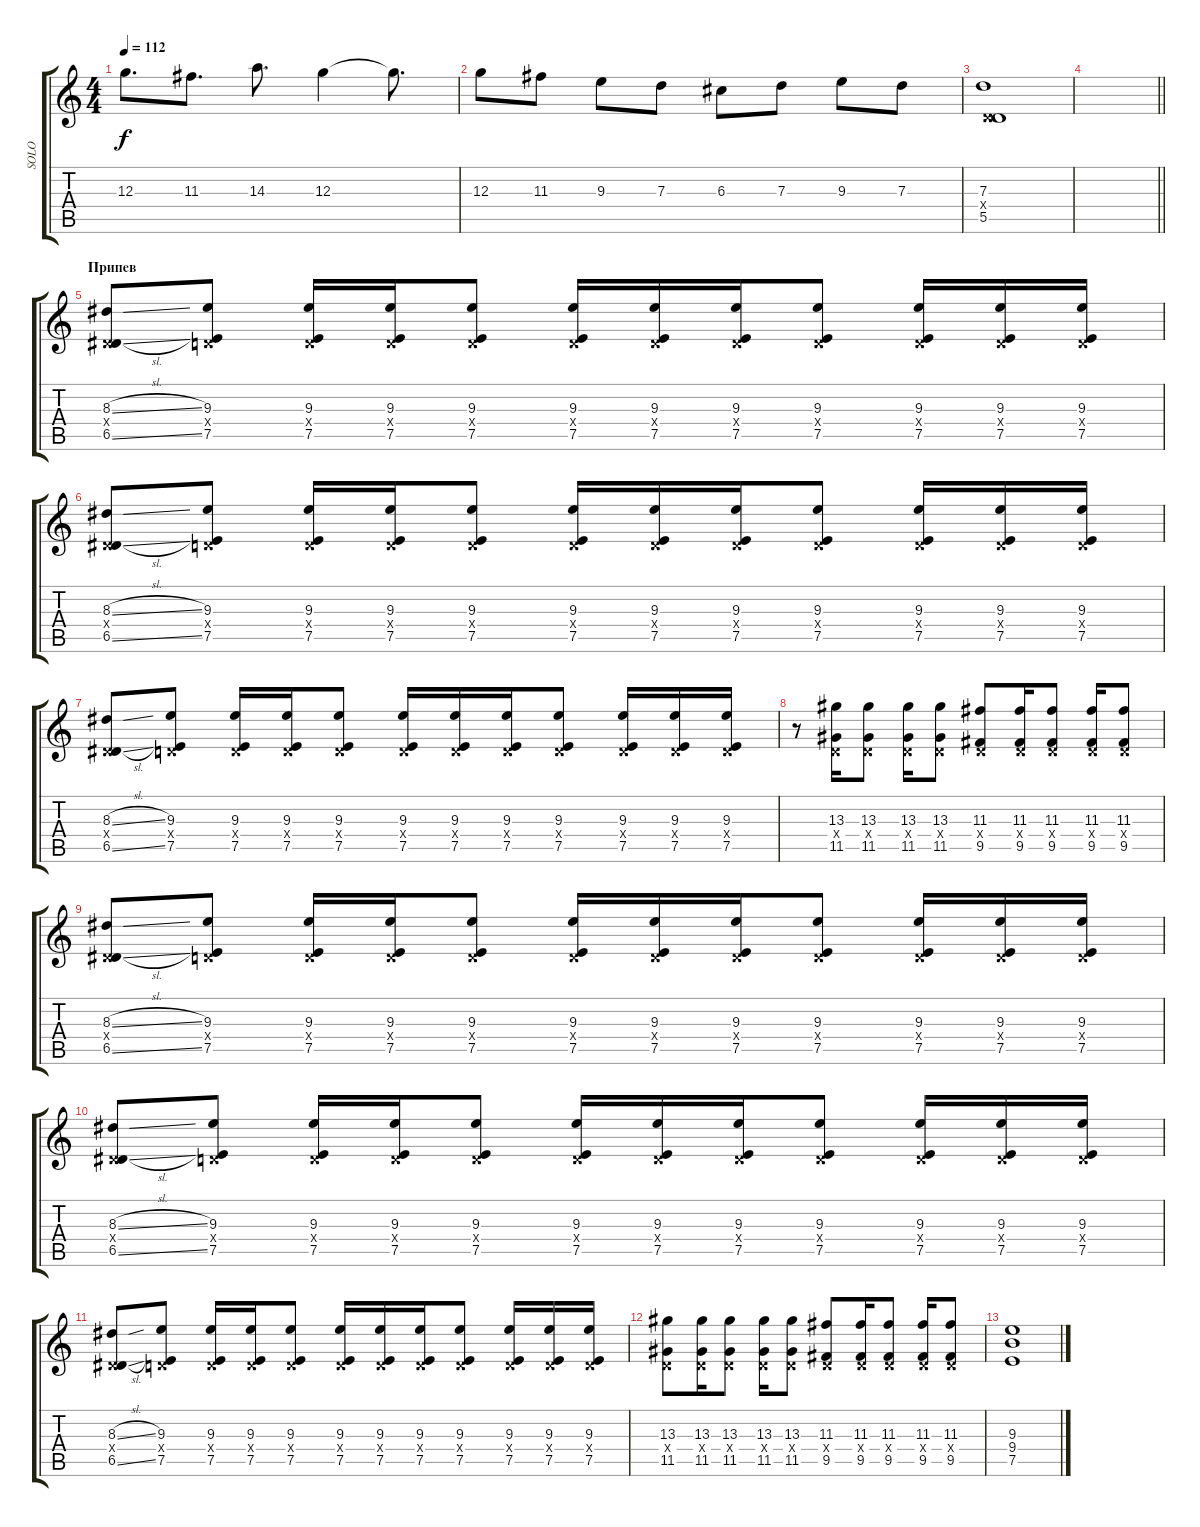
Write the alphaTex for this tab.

\track ("SOLO" "SOLO") {instrument distortionguitar}
\staff {score tabs}
\tuning (E4 B3 G3 D3 A2 E2) {hide}
\ts (4 4)
\tempo 112
\clef g2
\ks c
12.3.8{d dy f} 11.3.8{d} 14.3.8{d} 12.3.4 12.3{t}.8{d} |
12.3.8 11.3.8 9.3.8 7.3.8 6.3.8 7.3.8 9.3.8 7.3.8 |
(7.3 0.4{x} 5.5).1 |
\barLineRight lightlight
|
\section ("" "Припев")
(8.3{sl} 0.4{x} 6.5{sl}).8 (9.3 0.4{x} 7.5).8 (9.3 0.4{x} 7.5).16 (9.3 0.4{x} 7.5).16 (9.3 0.4{x} 7.5).8 (9.3 0.4{x} 7.5).16 (9.3 0.4{x} 7.5).16 (9.3 0.4{x} 7.5).16 (9.3 0.4{x} 7.5).8 (9.3 0.4{x} 7.5).16 (9.3 0.4{x} 7.5).16 (9.3 0.4{x} 7.5).16 |
(8.3{sl} 0.4{x} 6.5{sl}).8 (9.3 0.4{x} 7.5).8 (9.3 0.4{x} 7.5).16 (9.3 0.4{x} 7.5).16 (9.3 0.4{x} 7.5).8 (9.3 0.4{x} 7.5).16 (9.3 0.4{x} 7.5).16 (9.3 0.4{x} 7.5).16 (9.3 0.4{x} 7.5).8 (9.3 0.4{x} 7.5).16 (9.3 0.4{x} 7.5).16 (9.3 0.4{x} 7.5).16 |
(8.3{sl} 0.4{x} 6.5{sl}).8 (9.3 0.4{x} 7.5).8 (9.3 0.4{x} 7.5).16 (9.3 0.4{x} 7.5).16 (9.3 0.4{x} 7.5).8 (9.3 0.4{x} 7.5).16 (9.3 0.4{x} 7.5).16 (9.3 0.4{x} 7.5).16 (9.3 0.4{x} 7.5).8 (9.3 0.4{x} 7.5).16 (9.3 0.4{x} 7.5).16 (9.3 0.4{x} 7.5).16 |
r.8 (13.3 0.4{x} 11.5).16 (13.3 0.4{x} 11.5).8 (13.3 0.4{x} 11.5).16 (13.3 0.4{x} 11.5).8 (11.3 0.4{x} 9.5).8 (11.3 0.4{x} 9.5).16 (11.3 0.4{x} 9.5).8 (11.3 0.4{x} 9.5).16 (11.3 0.4{x} 9.5).8 |
(8.3{sl} 0.4{x} 6.5{sl}).8 (9.3 0.4{x} 7.5).8 (9.3 0.4{x} 7.5).16 (9.3 0.4{x} 7.5).16 (9.3 0.4{x} 7.5).8 (9.3 0.4{x} 7.5).16 (9.3 0.4{x} 7.5).16 (9.3 0.4{x} 7.5).16 (9.3 0.4{x} 7.5).8 (9.3 0.4{x} 7.5).16 (9.3 0.4{x} 7.5).16 (9.3 0.4{x} 7.5).16 |
(8.3{sl} 0.4{x} 6.5{sl}).8 (9.3 0.4{x} 7.5).8 (9.3 0.4{x} 7.5).16 (9.3 0.4{x} 7.5).16 (9.3 0.4{x} 7.5).8 (9.3 0.4{x} 7.5).16 (9.3 0.4{x} 7.5).16 (9.3 0.4{x} 7.5).16 (9.3 0.4{x} 7.5).8 (9.3 0.4{x} 7.5).16 (9.3 0.4{x} 7.5).16 (9.3 0.4{x} 7.5).16 |
(8.3{sl} 0.4{x} 6.5{sl}).8 (9.3 0.4{x} 7.5).8 (9.3 0.4{x} 7.5).16 (9.3 0.4{x} 7.5).16 (9.3 0.4{x} 7.5).8 (9.3 0.4{x} 7.5).16 (9.3 0.4{x} 7.5).16 (9.3 0.4{x} 7.5).16 (9.3 0.4{x} 7.5).8 (9.3 0.4{x} 7.5).16 (9.3 0.4{x} 7.5).16 (9.3 0.4{x} 7.5).16 |
(13.3 0.4{x} 11.5).8 (13.3 0.4{x} 11.5).16 (13.3 0.4{x} 11.5).8 (13.3 0.4{x} 11.5).16 (13.3 0.4{x} 11.5).8 (11.3 0.4{x} 9.5).8 (11.3 0.4{x} 9.5).16 (11.3 0.4{x} 9.5).8 (11.3 0.4{x} 9.5).16 (11.3 0.4{x} 9.5).8 |
(9.3 9.4 7.5).1
